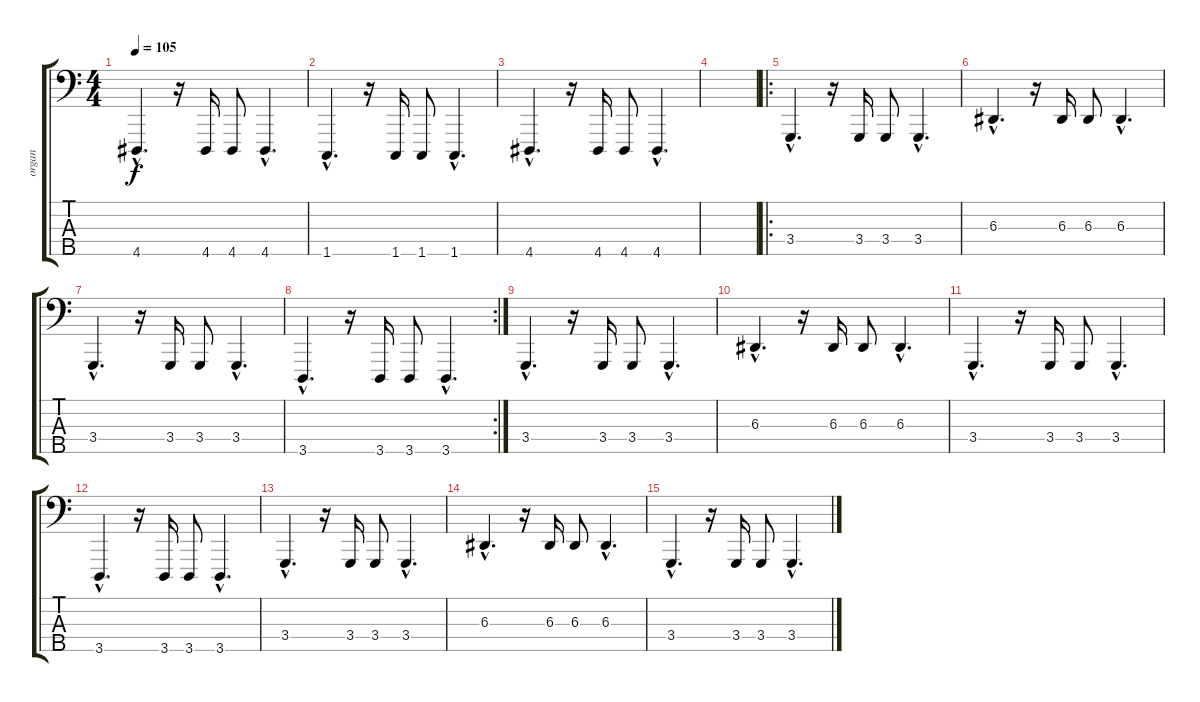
\track ("organ" "organ") {instrument churchorgan}
\staff {score tabs}
\tuning (G2 D2 A1 E1 B0) {hide}
\ts (4 4)
\tempo 105
\clef f4
\ks c
4.5{hac}.4{d dy f} r.16 4.5.16 4.5.8 4.5{hac}.4{d} |
1.5{hac}.4{d} r.16 1.5.16 1.5.8 1.5{hac}.4{d} |
4.5{hac}.4{d} r.16 4.5.16 4.5.8 4.5{hac}.4{d} |
|
\ro
3.4{hac}.4{d} r.16 3.4.16 3.4.8 3.4{hac}.4{d} |
6.3{hac}.4{d} r.16 6.3.16 6.3.8 6.3{hac}.4{d} |
3.4{hac}.4{d} r.16 3.4.16 3.4.8 3.4{hac}.4{d} |
\rc 2
3.5{hac}.4{d} r.16 3.5.16 3.5.8 3.5{hac}.4{d} |
3.4{hac}.4{d} r.16 3.4.16 3.4.8 3.4{hac}.4{d} |
6.3{hac}.4{d} r.16 6.3.16 6.3.8 6.3{hac}.4{d} |
3.4{hac}.4{d} r.16 3.4.16 3.4.8 3.4{hac}.4{d} |
3.5{hac}.4{d} r.16 3.5.16 3.5.8 3.5{hac}.4{d} |
3.4{hac}.4{d} r.16 3.4.16 3.4.8 3.4{hac}.4{d} |
6.3{hac}.4{d} r.16 6.3.16 6.3.8 6.3{hac}.4{d} |
3.4{hac}.4{d} r.16 3.4.16 3.4.8 3.4{hac}.4{d}
